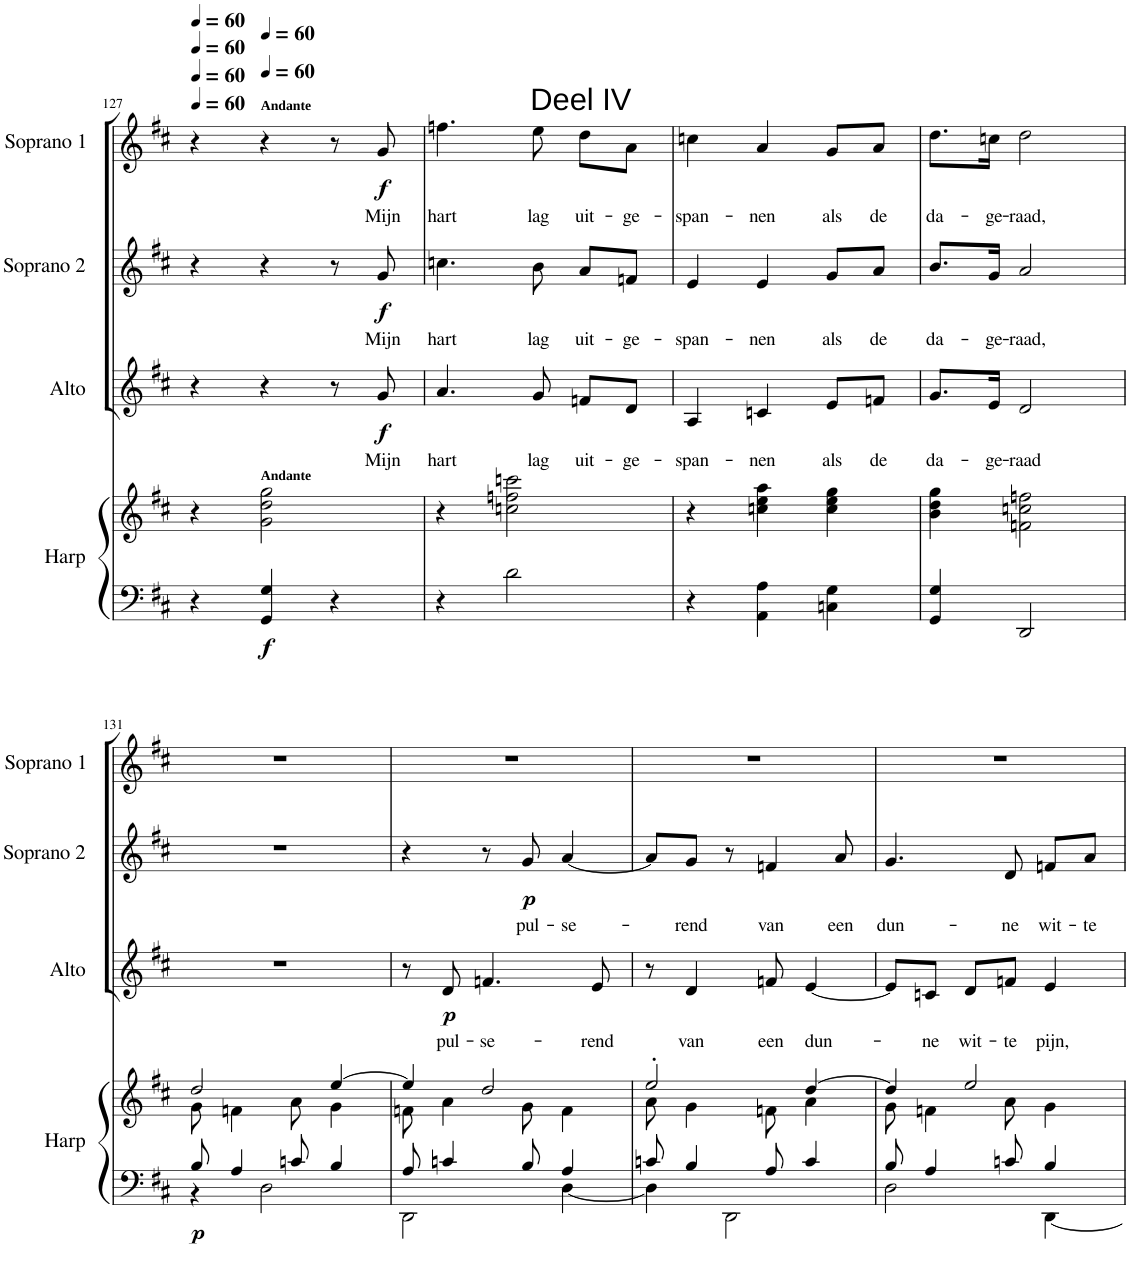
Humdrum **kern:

**kern	**kern	**dynam	**kern	**text	**dynam	**kern	**text	**dynam	**kern	**text	**dynam
*part4	*part4	*part4	*part3	*part3	*part3	*part2	*part2	*part2	*part1	*part1	*part1
*staff5	*staff4	*staff4/5	*staff3	*staff3	*staff3	*staff2	*staff2	*staff2	*staff1	*staff1	*staff1
*I"Harp	*	*	*I"Alto	*	*	*I"Soprano 2	*	*	*I"Soprano 1	*	*
*I'Harp	*	*	*I'Alto	*	*	*I'Soprano 2	*	*	*I'Soprano 1	*	*
!!LO:PB:g=z
*clefF4	*clefG2	*	*clefG2	*	*	*clefG2	*	*	*clefG2	*	*
*k[f#c#]	*k[f#c#]	*	*k[f#c#]	*	*	*k[f#c#]	*	*	*k[f#c#]	*	*
*D:	*D:	*	*D:	*	*	*D:	*	*	*D:	*	*
*M3/4	*M3/4	*	*M3/4	*	*	*M3/4	*	*	*M3/4	*	*
*MM60	*MM60	*	*MM60	*	*	*MM60	*	*	*MM60	*	*
=127	=127	=127	=127	=127	=127	=127	=127	=127	=127	=127	=127
4r	4r	.	4r	.	.	4r	.	.	4r	.	.
*	*	*	*	*	*	*	*	*	*MM60	*	*
!	!	!	!	!	!	!	!	!	!LO:TX:a:B:t=Andante	!	!
!	!LO:TX:a:B:t=Andante	!	!	!	!	!	!	!	!	!	!
!	!	!LO:DY:b=2	!	!	!	!	!	!	!	!	!
4GG/ 4G/	2g\ 2dd\ 2gg\	f	4r	.	.	4r	.	.	4r	.	.
4r	.	.	8r	.	.	8r	.	.	8r	.	.
!	!	!	!	!LO:LY:b	!LO:DY:b	!	!LO:LY:b	!LO:DY:b	!	!LO:LY:b	!LO:DY:b
.	.	.	8g/	Mijn	f	8g/	Mijn	f	8g/	Mijn	f
=128	=128	=128	=128	=128	=128	=128	=128	=128	=128	=128	=128
!	!	!	!	!LO:LY:b	!	!	!LO:LY:b	!	!	!LO:LY:b	!
4r	4r	.	4.a/	hart	.	4.ccn\	hart	.	4.ffn\	hart	.
2d\	2ccn\ 2ffn\ 2cccn\	.	.	.	.	.	.	.	.	.	.
!	!	!	!	!	!	!	!	!	!LO:TX:a:t=Deel IV	!	!
!	!	!	!	!LO:LY:b	!	!	!LO:LY:b	!	!	!LO:LY:b	!
.	.	.	8g/	lag	.	8b\	lag	.	8ee\	lag	.
!	!	!	!	!LO:LY:b	!	!	!LO:LY:b	!	!	!LO:LY:b	!
.	.	.	8fn/L	uit-	.	8a/L	uit-	.	8dd\L	uit-	.
!	!	!	!	!LO:LY:b	!	!	!LO:LY:b	!	!	!LO:LY:b	!
.	.	.	8d/J	-ge-	.	8fn/J	-ge-	.	8a\J	-ge-	.
=129	=129	=129	=129	=129	=129	=129	=129	=129	=129	=129	=129
!	!	!	!	!LO:LY:b	!	!	!LO:LY:b	!	!	!LO:LY:b	!
4r	4r	.	4A/	-span-	.	4e/	-span-	.	4ccn\	-span-	.
!	!	!	!	!LO:LY:b	!	!	!LO:LY:b	!	!	!LO:LY:b	!
4AA\ 4A\	4ccn\ 4ee\ 4aa\	.	4cn/	-nen	.	4e/	-nen	.	4a/	-nen	.
!	!	!	!	!LO:LY:b	!	!	!LO:LY:b	!	!	!LO:LY:b	!
4Cn\ 4G\	4cc\ 4ee\ 4gg\	.	8e/L	als	.	8g/L	als	.	8g/L	als	.
!	!	!	!	!LO:LY:b	!	!	!LO:LY:b	!	!	!LO:LY:b	!
.	.	.	8fn/J	de	.	8a/J	de	.	8a/J	de	.
=130	=130	=130	=130	=130	=130	=130	=130	=130	=130	=130	=130
!	!	!	!	!LO:LY:b	!	!	!LO:LY:b	!	!	!LO:LY:b	!
4GG/ 4G/	4b\ 4dd\ 4gg\	.	8.g/L	da-	.	8.b/L	da-	.	8.dd\L	da-	.
!	!	!	!	!LO:LY:b	!	!	!LO:LY:b	!	!	!LO:LY:b	!
.	.	.	16e/Jk	-ge-	.	16g/Jk	-ge-	.	16ccn\Jk	-ge-	.
!	!	!	!	!LO:LY:b	!	!	!LO:LY:b	!	!	!LO:LY:b	!
2DD/	2fn\ 2ccn\ 2ffn\	.	2d/	-raad	.	2a/	-raad,	.	2dd\	-raad,	.
!!LO:LB:g=z
=131	=131	=131	=131	=131	=131	=131	=131	=131	=131	=131	=131
*^	*^	*	*	*	*	*	*	*	*	*	*
!	!	!	!	!LO:DY:b=2	!	!	!	!	!	!	!	!	!
8B/	4r	2dd/	8g\	p	2.r	.	.	2.r	.	.	2.r	.	.
4A/	.	.	4fn\	.	.	.	.	.	.	.	.	.	.
.	2D\	.	.	.	.	.	.	.	.	.	.	.	.
8cn/	.	.	8a\	.	.	.	.	.	.	.	.	.	.
4B/	.	[4ee/	4g\	.	.	.	.	.	.	.	.	.	.
=132	=132	=132	=132	=132	=132	=132	=132	=132	=132	=132	=132	=132	=132
8A/	2DD\	4ee/]	8fn\	.	8r	.	.	4r	.	.	2.r	.	.
!	!	!	!	!	!	!LO:LY:b	!LO:DY:b	!	!	!	!	!	!
4cn/	.	.	4a\	.	8d/	pul-	p	.	.	.	.	.	.
!	!	!	!	!	!	!LO:LY:b	!	!	!	!	!	!	!
.	.	2dd/	.	.	4.fn/	-se-	.	8r	.	.	.	.	.
!	!	!	!	!	!	!	!	!	!LO:LY:b	!LO:DY:b	!	!	!
8B/	.	.	8g\	.	.	.	.	8g/	pul-	p	.	.	.
!	!	!	!	!	!	!	!	!	!LO:LY:b	!	!	!	!
4A/	[4D\	.	4f\	.	.	.	.	[4a/	-se-	.	.	.	.
!	!	!	!	!	!	!LO:LY:b	!	!	!	!	!	!	!
.	.	.	.	.	8e/	-rend	.	.	.	.	.	.	.
=133	=133	=133	=133	=133	=133	=133	=133	=133	=133	=133	=133	=133	=133
8cn/	4D\]	2ee'/	8a\	.	8r	.	.	8a/L]	.	.	2.r	.	.
!	!	!	!	!	!	!LO:LY:b	!	!	!LO:LY:b	!	!	!	!
4B/	.	.	4g\	.	4d/	van	.	8g/J	-rend	.	.	.	.
.	2DD\	.	.	.	.	.	.	8r	.	.	.	.	.
!	!	!	!	!	!	!LO:LY:b	!	!	!LO:LY:b	!	!	!	!
8A/	.	.	8fn\	.	8fn/	een	.	4fn/	van	.	.	.	.
!	!	!	!	!	!	!LO:LY:b	!	!	!	!	!	!	!
4c/	.	[4dd/	4a\	.	[4e/	dun-	.	.	.	.	.	.	.
!	!	!	!	!	!	!	!	!	!LO:LY:b	!	!	!	!
.	.	.	.	.	.	.	.	8a/	een	.	.	.	.
=134	=134	=134	=134	=134	=134	=134	=134	=134	=134	=134	=134	=134	=134
!	!	!	!	!	!	!	!	!	!LO:LY:b	!	!	!	!
8B/	2D\	4dd/]	8g\	.	8e/L]	.	.	4.g/	dun-	.	2.r	.	.
!	!	!	!	!	!	!LO:LY:b	!	!	!	!	!	!	!
4A/	.	.	4fn\	.	8cn/J	-ne	.	.	.	.	.	.	.
!	!	!	!	!	!	!LO:LY:b	!	!	!	!	!	!	!
.	.	2ee/	.	.	8d/L	wit-	.	.	.	.	.	.	.
!	!	!	!	!	!	!LO:LY:b	!	!	!LO:LY:b	!	!	!	!
8cn/	.	.	8a\	.	8fn/J	-te	.	8d/	-ne	.	.	.	.
!	!	!	!	!	!	!LO:LY:b	!	!	!LO:LY:b	!	!	!	!
4B/	[4DD\	.	4g\	.	4e/	pijn,	.	8fn/L	wit-	.	.	.	.
!	!	!	!	!	!	!	!	!	!LO:LY:b	!	!	!	!
.	.	.	.	.	.	.	.	8a/J	-te	.	.	.	.
*v	*v	*	*	*	*	*	*	*	*	*	*	*	*
*	*v	*v	*	*	*	*	*	*	*	*	*	*
=	=	=	=	=	=	=	=	=	=	=	=
*-	*-	*-	*-	*-	*-	*-	*-	*-	*-	*-	*-
